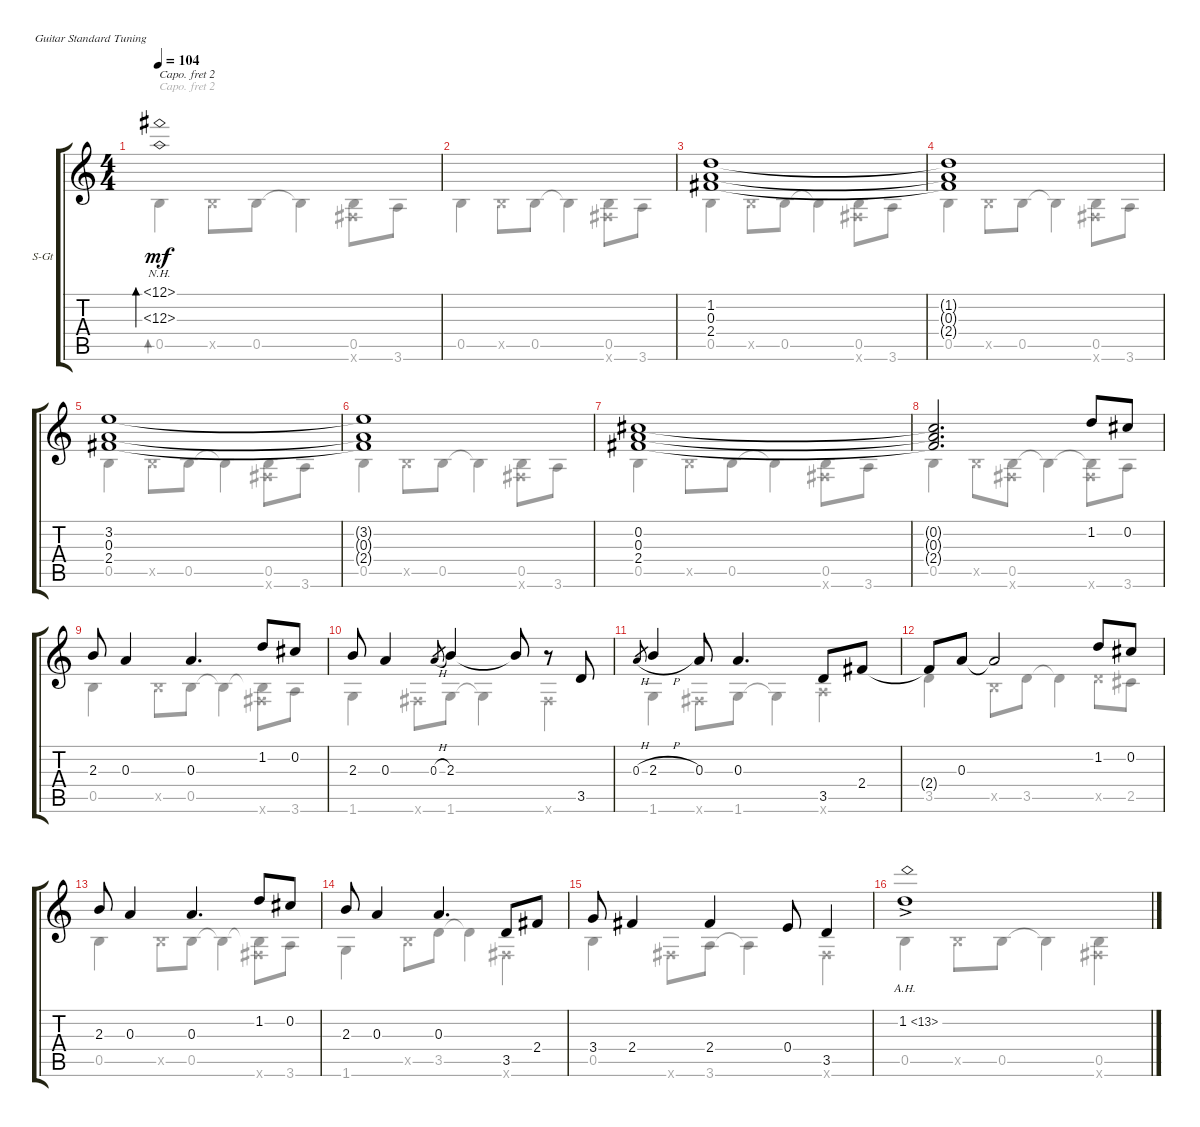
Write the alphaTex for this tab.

\defaultSystemsLayout 4
\bracketExtendMode groupsimilarinstruments
\firstSystemTrackNameOrientation horizontal
\otherSystemsTrackNameOrientation horizontal
\chordDiagramsInScore
\track ("Steel Guitar" "S-Gt") {instrument acousticguitarsteel}
\staff {score tabs}
\capo 2
\tuning (E4 B3 G3 D3 A2 E2)
\voice
\ts (4 4)
\tempo 104
\clef g2
\ks c
(12.1{nh} 12.3{nh}).1{bd 82 dy mf instrument acousticguitarsteel} |
|
(1.2 2.4 0.3).1 |
(1.2{t} 2.4{t} 0.3{t}).1 |
(3.2 2.4 0.3).1 |
(3.2{t} 2.4{t} 0.3{t}).1 |
(0.2 2.4 0.3).1 |
(0.2{t} 0.3{t} 2.4{t}).2{d} 1.2.8 0.2.8 |
2.3.8 0.3.4 0.3.4{d} 1.2.8 0.2.8 |
2.3.8 0.3.4 0.3{h}.8{gr} 2.3.4 2.3{t}.8 r.8 3.5.8 |
0.3{h}.8{gr} 2.3{h}.4 0.3.8 0.3.4{d} 3.5.8 2.4.8 |
2.4{t}.8 0.3.8 0.3{t}.2 1.2.8 0.2.8 |
2.3.8 0.3.4 0.3.4{d} 1.2.8 0.2.8 |
2.3.8 0.3.4 0.3.4{d} 3.5.8 2.4.8 |
3.4.8 2.4.4 2.4.4 0.4.8 3.5.4 |
1.2{ah 12 ac}.1
\voice
\clef g2
\ottava regular
\simile none
\ks c
0.5.4{bd 0 dy mf} 0.5{x}.8 0.5.8 0.5{t}.4 (0.5 0.6{x}).8 3.6.8 |
0.5.4 0.5{x}.8 0.5.8 0.5{t}.4 (0.5 0.6{x}).8 3.6.8 |
0.5.4 0.5{x}.8 0.5.8 0.5{t}.4 (0.5 0.6{x}).8 3.6.8 |
0.5.4 0.5{x}.8 0.5.8 0.5{t}.4 (0.5 0.6{x}).8 3.6.8 |
0.5.4 0.5{x}.8 0.5.8 0.5{t}.4 (0.5 0.6{x}).8 3.6.8 |
0.5.4 0.5{x}.8 0.5.8 0.5{t}.4 (0.5 0.6{x}).8 3.6.8 |
0.5.4 0.5{x}.8 0.5.8 0.5{t}.4 (0.5 0.6{x}).8 3.6.8 |
0.5.4 0.5{x}.8 (0.5 0.6{x}).8 0.5{t}.4 (0.5{t} 0.6{x}).8 3.6.8 |
0.5.4 0.5{x}.8 0.5.8 0.5{t}.4 (0.5{t} 0.6{x}).8 3.6.8 |
1.6.4 0.6{x}.8 1.6.8 1.6{t}.4 0.6{x}.4 |
1.6.4 0.6{x}.8 1.6.8 1.6{t}.4 3.6{x}.4 |
3.5.4 0.5{x}.8 3.5.8 3.5{t}.4 3.5{x}.8 2.5.8 |
0.5.4 0.5{x}.8 0.5.8 0.5{t}.4 (0.5{t} 0.6{x}).8 3.6.8 |
1.6.4 0.5{x}.8 3.5.8 3.5{t}.4 0.6{x}.4 |
0.5.4 0.6{x}.8 3.6.8 3.6{t}.4 0.6{x}.4 |
0.5.4 0.5{x}.8 0.5.8 0.5{t}.4 (0.5 0.6{x}).4
